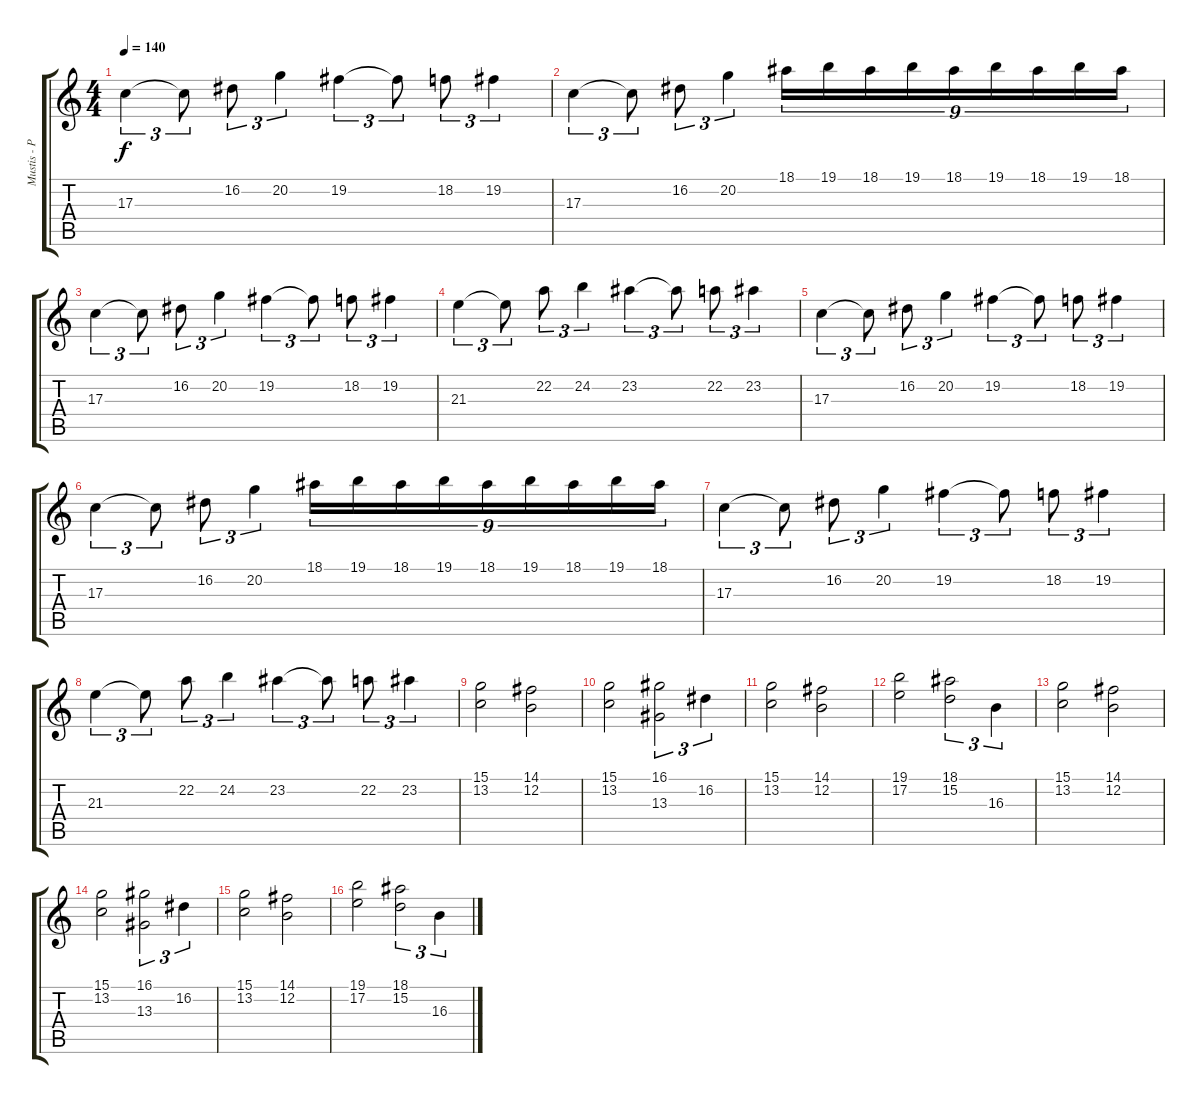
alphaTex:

\track ("Mustis - Pads" "Mustis - P") {instrument fx3crystal}
\staff {score tabs}
\tuning (E4 B3 G3 D3 A2 E2) {hide}
\ts (4 4)
\tempo 140
\clef g2
\ks c
17.3.4{tu (3 2) dy f} 17.3{t}.8{tu (3 2)} 16.2.8{tu (3 2)} 20.2.4{tu (3 2)} 19.2.4{tu (3 2)} 19.2{t}.8{tu (3 2)} 18.2.8{tu (3 2)} 19.2.4{tu (3 2)} |
17.3.4{tu (3 2)} 17.3{t}.8{tu (3 2)} 16.2.8{tu (3 2)} 20.2.4{tu (3 2)} 18.1.16{tu (9 8)} 19.1.16{tu (9 8)} 18.1.16{tu (9 8)} 19.1.16{tu (9 8)} 18.1.16{tu (9 8)} 19.1.16{tu (9 8)} 18.1.16{tu (9 8)} 19.1.16{tu (9 8)} 18.1.16{tu (9 8)} |
17.3.4{tu (3 2)} 17.3{t}.8{tu (3 2)} 16.2.8{tu (3 2)} 20.2.4{tu (3 2)} 19.2.4{tu (3 2)} 19.2{t}.8{tu (3 2)} 18.2.8{tu (3 2)} 19.2.4{tu (3 2)} |
21.3.4{tu (3 2)} 21.3{t}.8{tu (3 2)} 22.2.8{tu (3 2)} 24.2.4{tu (3 2)} 23.2.4{tu (3 2)} 23.2{t}.8{tu (3 2)} 22.2.8{tu (3 2)} 23.2.4{tu (3 2)} |
17.3.4{tu (3 2)} 17.3{t}.8{tu (3 2)} 16.2.8{tu (3 2)} 20.2.4{tu (3 2)} 19.2.4{tu (3 2)} 19.2{t}.8{tu (3 2)} 18.2.8{tu (3 2)} 19.2.4{tu (3 2)} |
17.3.4{tu (3 2)} 17.3{t}.8{tu (3 2)} 16.2.8{tu (3 2)} 20.2.4{tu (3 2)} 18.1.16{tu (9 8)} 19.1.16{tu (9 8)} 18.1.16{tu (9 8)} 19.1.16{tu (9 8)} 18.1.16{tu (9 8)} 19.1.16{tu (9 8)} 18.1.16{tu (9 8)} 19.1.16{tu (9 8)} 18.1.16{tu (9 8)} |
17.3.4{tu (3 2)} 17.3{t}.8{tu (3 2)} 16.2.8{tu (3 2)} 20.2.4{tu (3 2)} 19.2.4{tu (3 2)} 19.2{t}.8{tu (3 2)} 18.2.8{tu (3 2)} 19.2.4{tu (3 2)} |
21.3.4{tu (3 2)} 21.3{t}.8{tu (3 2)} 22.2.8{tu (3 2)} 24.2.4{tu (3 2)} 23.2.4{tu (3 2)} 23.2{t}.8{tu (3 2)} 22.2.8{tu (3 2)} 23.2.4{tu (3 2)} |
(15.1 13.2).2 (14.1 12.2).2 |
(15.1 13.2).2 (16.1 13.3).2{tu (3 2)} 16.2.4{tu (3 2)} |
(15.1 13.2).2 (14.1 12.2).2 |
(19.1 17.2).2 (18.1 15.2).2{tu (3 2)} 16.3.4{tu (3 2)} |
(15.1 13.2).2 (14.1 12.2).2 |
(15.1 13.2).2 (16.1 13.3).2{tu (3 2)} 16.2.4{tu (3 2)} |
(15.1 13.2).2 (14.1 12.2).2 |
(19.1 17.2).2 (18.1 15.2).2{tu (3 2)} 16.3.4{tu (3 2)}
